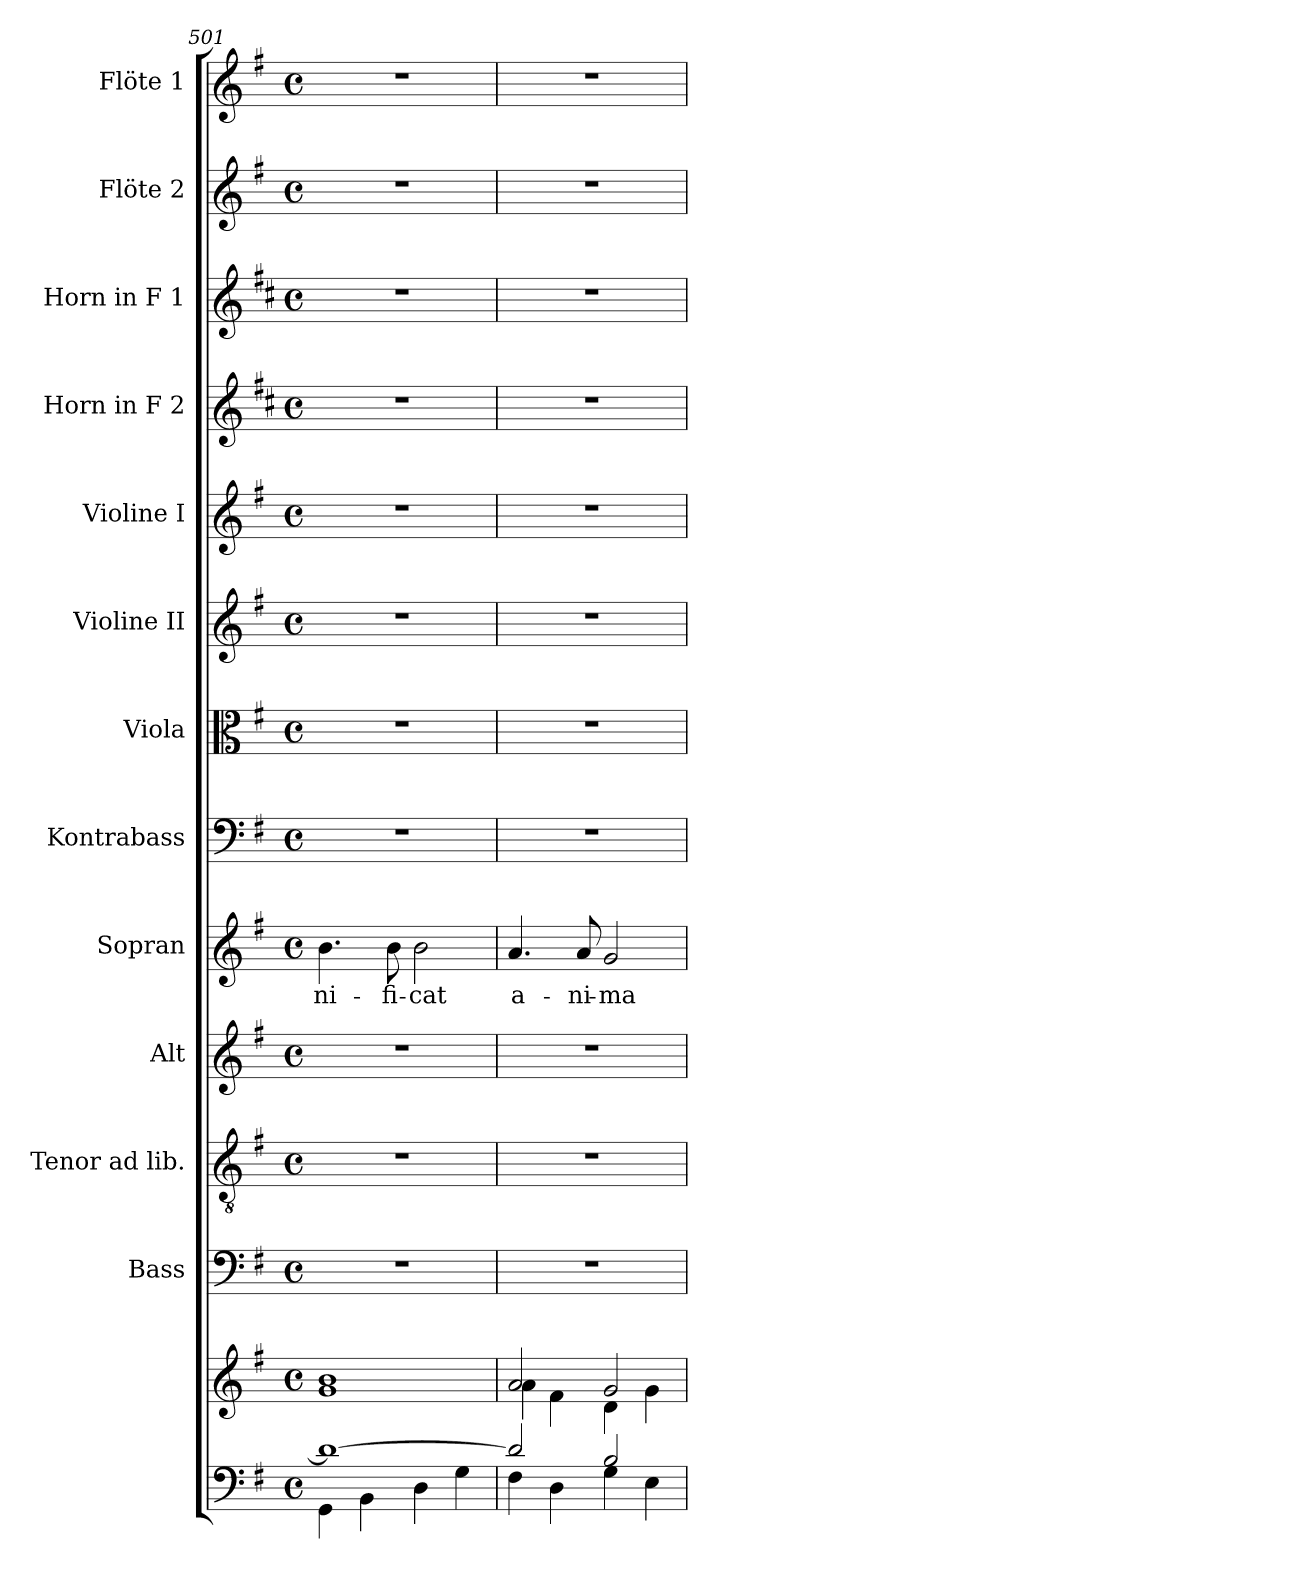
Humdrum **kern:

**kern	**kern	**kern	**kern	**kern	**kern	**text	**kern	**kern	**kern	**kern	**kern	**kern	**kern	**kern
*part13	*part13	*part12	*part11	*part10	*part9	*part9	*part8	*part7	*part6	*part5	*part4	*part3	*part2	*part1
*staff14	*staff13	*staff12	*staff11	*staff10	*staff9	*staff9	*staff8	*staff7	*staff6	*staff5	*staff4	*staff3	*staff2	*staff1
*	*	*I"Bass	*I"Tenor ad lib.	*I"Alt	*I"Sopran	*	*I"Kontrabass	*I"Viola	*I"Violine II	*I"Violine I	*I"Horn in F 2	*I"Horn in F 1	*I"Flöte 2	*I"Flöte 1
*	*	*I'B.	*I'T.	*I'A.	*I'S.	*	*I'Kb.	*I'Vla.	*I'Vl. II	*I'Vl. I	*	*	*I'Fl. 2	*I'Fl. 1
*clefF4	*clefG2	*clefF4	*clefGv2	*clefG2	*clefG2	*	*clefF4	*clefC3	*clefG2	*clefG2	*clefG2	*clefG2	*clefG2	*clefG2
*	*	*	*	*	*	*	*ITrd7c12	*	*	*	*ITrd4c7	*ITrd4c7	*	*
*k[f#]	*k[f#]	*k[f#]	*k[f#]	*k[f#]	*k[f#]	*	*k[f#]	*k[f#]	*k[f#]	*k[f#]	*k[f#]	*k[f#]	*k[f#]	*k[f#]
*G:	*G:	*G:	*G:	*G:	*G:	*	*G:	*G:	*G:	*G:	*G:	*G:	*G:	*G:
*M4/4	*M4/4	*M4/4	*M4/4	*M4/4	*M4/4	*	*M4/4	*M4/4	*M4/4	*M4/4	*M4/4	*M4/4	*M4/4	*M4/4
*met(c)	*met(c)	*met(c)	*met(c)	*met(c)	*met(c)	*	*met(c)	*met(c)	*met(c)	*met(c)	*met(c)	*met(c)	*met(c)	*met(c)
=501	=501	=501	=501	=501	=501	=501	=501	=501	=501	=501	=501	=501	=501	=501
*^	*^	*	*	*	*	*	*	*	*	*	*	*	*	*
!	!	!	!	!	!	!	!	!LO:LY:b	!	!	!	!	!	!	!	!
1d_	4GG\	1b	1g	1r	1r	1r	4.b\	-ni-	1r	1r	1r	1r	1r	1r	1r	1r
.	4BB\	.	.	.	.	.	.	.	.	.	.	.	.	.	.	.
!	!	!	!	!	!	!	!	!LO:LY:b	!	!	!	!	!	!	!	!
.	.	.	.	.	.	.	8b\	-fi-	.	.	.	.	.	.	.	.
!	!	!	!	!	!	!	!	!LO:LY:b	!	!	!	!	!	!	!	!
.	4D\	.	.	.	.	.	2b\	-cat	.	.	.	.	.	.	.	.
.	4G\	.	.	.	.	.	.	.	.	.	.	.	.	.	.	.
=502	=502	=502	=502	=502	=502	=502	=502	=502	=502	=502	=502	=502	=502	=502	=502	=502
!	!	!	!	!	!	!	!	!LO:LY:b	!	!	!	!	!	!	!	!
2d/]	4F#\	2a/	4a\	1r	1r	1r	4.a/	a-	1r	1r	1r	1r	1r	1r	1r	1r
.	4D\	.	4f#\	.	.	.	.	.	.	.	.	.	.	.	.	.
!	!	!	!	!	!	!	!	!LO:LY:b	!	!	!	!	!	!	!	!
.	.	.	.	.	.	.	8a/	-ni-	.	.	.	.	.	.	.	.
!	!	!	!	!	!	!	!	!LO:LY:b	!	!	!	!	!	!	!	!
2B/	4G\	2g/	4d\	.	.	.	2g/	-ma	.	.	.	.	.	.	.	.
.	4E\	.	4g\	.	.	.	.	.	.	.	.	.	.	.	.	.
*v	*v	*	*	*	*	*	*	*	*	*	*	*	*	*	*	*
*	*v	*v	*	*	*	*	*	*	*	*	*	*	*	*	*
=	=	=	=	=	=	=	=	=	=	=	=	=	=	=
*-	*-	*-	*-	*-	*-	*-	*-	*-	*-	*-	*-	*-	*-	*-
